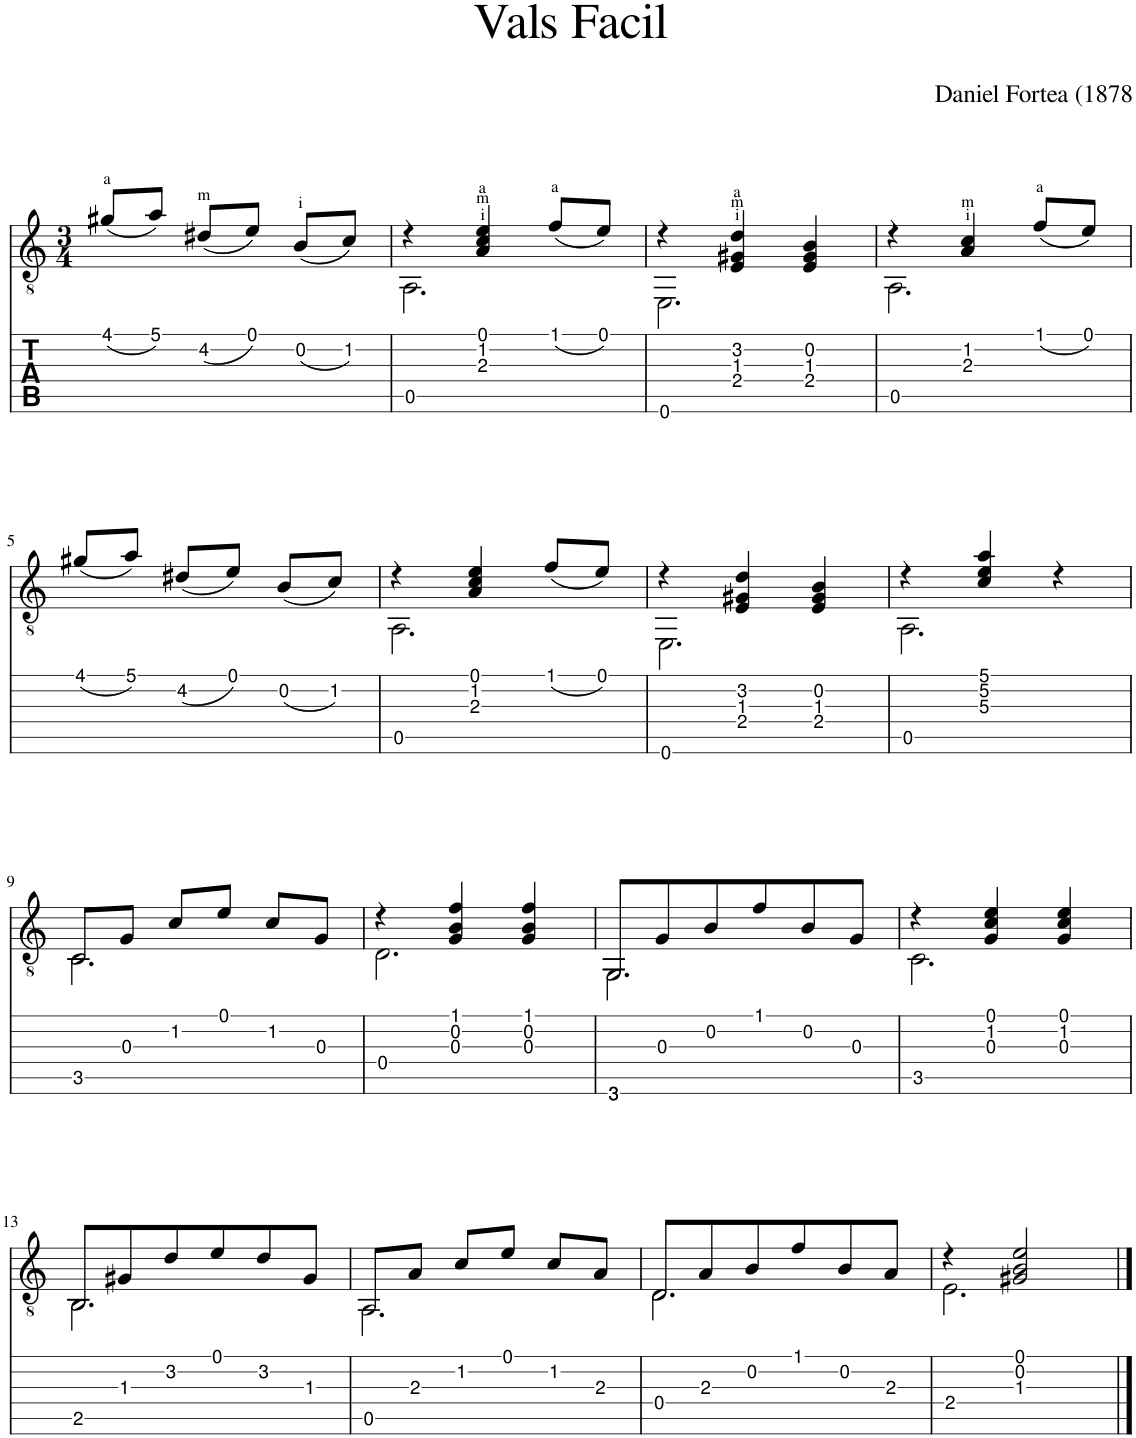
**kern	**kern
*part1	*part1
*staff2	*staff1
*I"Classical Guitar	*
*I'Guit.	*
*stria6	*
*	*clefGv2
*k[]	*k[]
*M3/4	*M3/4
=1	=1
8g#XL	(<8g#X/L
8aJ	8a/J)
8d#XL	(<8d#X/L
8eJ	8e/J)
8BL	(<8B/L
8cJ	8c/J)
=2	=2
*^	*^
4r	2.AA	4r	2.AA\
4A 4c 4e	.	4A/ 4c/ 4e/	.
8fL	.	(<8f/L	.
8eJ	.	8e/J)	.
=3	=3	=3	=3
4r	2.EE	4r	2.EE\
4E 4G#X 4d	.	4E/ 4G#X/ 4d/	.
4E 4G# 4B	.	4E/ 4G#/ 4B/	.
=4	=4	=4	=4
4r	2.AA	4r	2.AA\
4A 4c	.	4A/ 4c/	.
8fL	.	(<8f/L	.
8eJ	.	8e/J)	.
*v	*v	*	*
*	*v	*v
!!LO:LB:g=z
=5	=5
8g#XL	(<8g#X/L
8aJ	8a/J)
8d#XL	(<8d#X/L
8eJ	8e/J)
8BL	(<8B/L
8cJ	8c/J)
=6	=6
*^	*^
4r	2.AA	4r	2.AA\
4A 4c 4e	.	4A/ 4c/ 4e/	.
8fL	.	(<8f/L	.
8eJ	.	8e/J)	.
=7	=7	=7	=7
4r	2.EE	4r	2.EE\
4E 4G#X 4d	.	4E/ 4G#X/ 4d/	.
4E 4G# 4B	.	4E/ 4G#/ 4B/	.
=8	=8	=8	=8
4r	2.AA	4r	2.AA\
4c 4e 4a	.	4c/ 4e/ 4a/	.
4r	.	4r	.
!!LO:LB:g=z	!!
=9	=9	=9	=9
!LO:N:head=open	!	!LO:N:head=open	!
8CL	2.C	8C/L	2.C\
8GJ	.	8G/J	.
8cL	.	8c/L	.
8eJ	.	8e/J	.
8cL	.	8c/L	.
8GJ	.	8G/J	.
=10	=10	=10	=10
4r	2.D	4r	2.D\
4G 4B 4f	.	4G/ 4B/ 4f/	.
4G 4B 4f	.	4G/ 4B/ 4f/	.
=11	=11	=11	=11
!LO:N:head=open	!	!LO:N:head=open	!
8GGL	2.GG	8GG/L	2.GG\
8GJ	.	8G/	.
8BL	.	8B/	.
8fJ	.	8f/	.
8BL	.	8B/	.
8GJ	.	8G/J	.
=12	=12	=12	=12
4r	2.C	4r	2.C\
4G 4c 4e	.	4G/ 4c/ 4e/	.
4G 4c 4e	.	4G/ 4c/ 4e/	.
!!LO:LB:g=z	!!
=13	=13	=13	=13
!LO:N:head=open	!	!LO:N:head=open	!
8BBL	2.BB	8BB/L	2.BB\
8G#XJ	.	8G#X/	.
8dL	.	8d/	.
8eJ	.	8e/	.
8dL	.	8d/	.
8G#J	.	8G#/J	.
=14	=14	=14	=14
!LO:N:head=open	!	!LO:N:head=open	!
8AAL	2.AA	8AA/L	2.AA\
8AJ	.	8A/J	.
8cL	.	8c/L	.
8eJ	.	8e/J	.
8cL	.	8c/L	.
8AJ	.	8A/J	.
=15	=15	=15	=15
!LO:N:head=open	!	!LO:N:head=open	!
8DL	2.D	8D/L	2.D\
8AJ	.	8A/	.
8BL	.	8B/	.
8fJ	.	8f/	.
8BL	.	8B/	.
8AJ	.	8A/J	.
=16	=16	=16	=16
4r	2.E	4r	2.E\
2G#X 2B 2e	.	2G#X/ 2B/ 2e/	.
*v	*v	*	*
*	*v	*v
==	==
*-	*-
